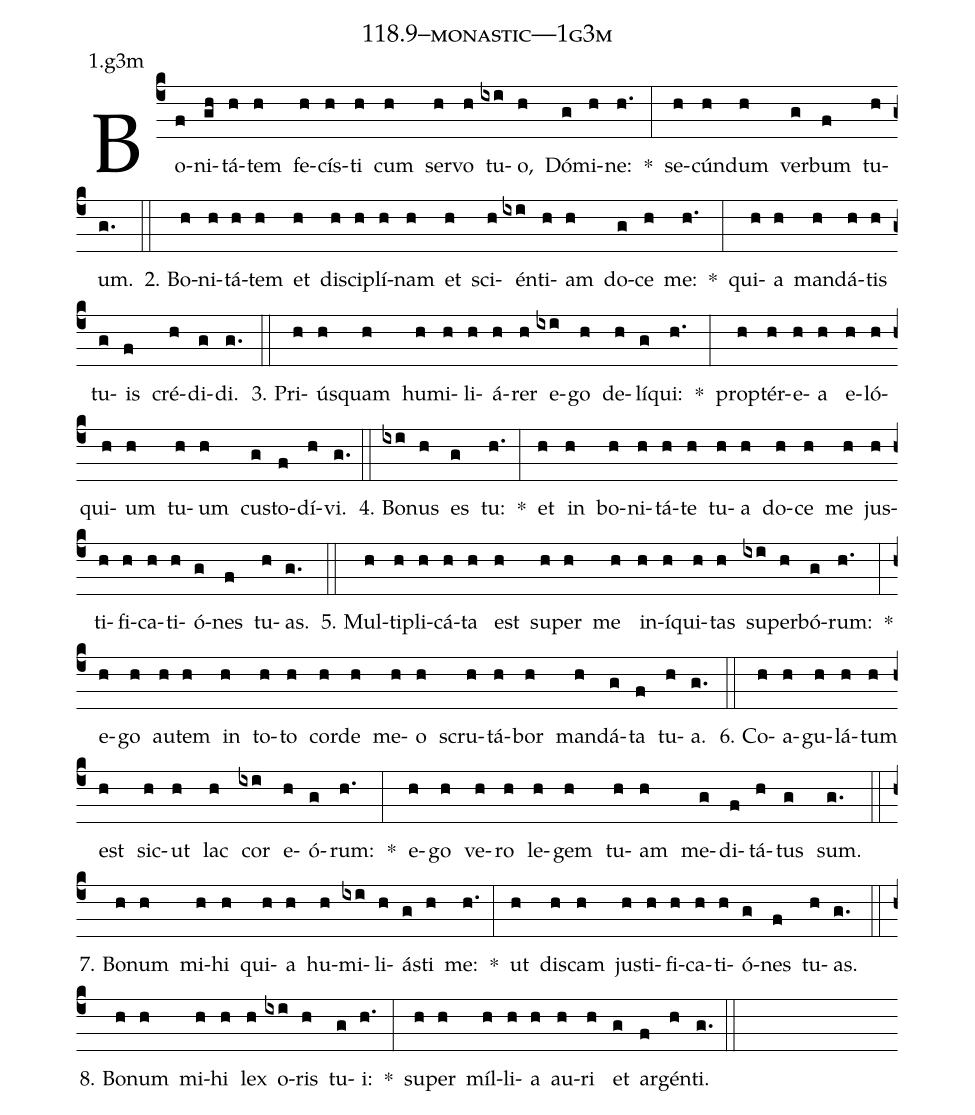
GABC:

name: 118.9--monastic---1g3m;
annotation: 1.g3m;
%%
(c4)Bo(f)ni(gh)tá(h)tem(h) fe(h)cís(h)ti(h) cum(h) ser(h)vo(h) tu(ixi)o,(h) Dó(g)mi(h)ne:(h.) *(:) se(h)cún(h)dum(h) ver(g)bum(f) tu(h)um.(g.) (::)
2. Bo(h)ni(h)tá(h)tem(h) et(h) di(h)sci(h)plí(h)nam(h) et(h) sci(h)én(ixi)ti(h)am(h) do(g)ce(h) me:(h.) *(:) qui(h)a(h) man(h)dá(h)tis(h) tu(g)is(f) cré(h)di(g)di.(g.) (::)
3. Pri(h)ús(h)quam(h) hu(h)mi(h)li(h)á(h)rer(h) e(ixi)go(h) de(h)lí(g)qui:(h.) *(:) prop(h)tér(h)e(h)a(h) e(h)ló(h)qui(h)um(h) tu(h)um(h) cus(g)to(f)dí(h)vi.(g.) (::)
4. Bo(ixi)nus(h) es(g) tu:(h.) *(:) et(h) in(h) bo(h)ni(h)tá(h)te(h) tu(h)a(h) do(h)ce(h) me(h) jus(h)ti(h)fi(h)ca(h)ti(h)ó(g)nes(f) tu(h)as.(g.) (::)
5. Mul(h)ti(h)pli(h)cá(h)ta(h) est(h) su(h)per(h) me(h) in(h)í(h)qui(h)tas(h) su(ixi)per(h)bó(g)rum:(h.) *(:) e(h)go(h) au(h)tem(h) in(h) to(h)to(h) cor(h)de(h) me(h)o(h) scru(h)tá(h)bor(h) man(h)dá(g)ta(f) tu(h)a.(g.) (::)
6. Co(h)a(h)gu(h)lá(h)tum(h) est(h) sic(h)ut(h) lac(h) cor(ixi) e(h)ó(g)rum:(h.) *(:) e(h)go(h) ve(h)ro(h) le(h)gem(h) tu(h)am(h) me(g)di(f)tá(h)tus(g) sum.(g.) (::)
7. Bo(h)num(h) mi(h)hi(h) qui(h)a(h) hu(h)mi(ixi)li(h)ás(g)ti(h) me:(h.) *(:) ut(h) dis(h)cam(h) jus(h)ti(h)fi(h)ca(h)ti(h)ó(g)nes(f) tu(h)as.(g.) (::)
8. Bo(h)num(h) mi(h)hi(h) lex(h) o(ixi)ris(h) tu(g)i:(h.) *(:) su(h)per(h) míl(h)li(h)a(h) au(h)ri(h) et(g) ar(f)gén(h)ti.(g.) (::)
